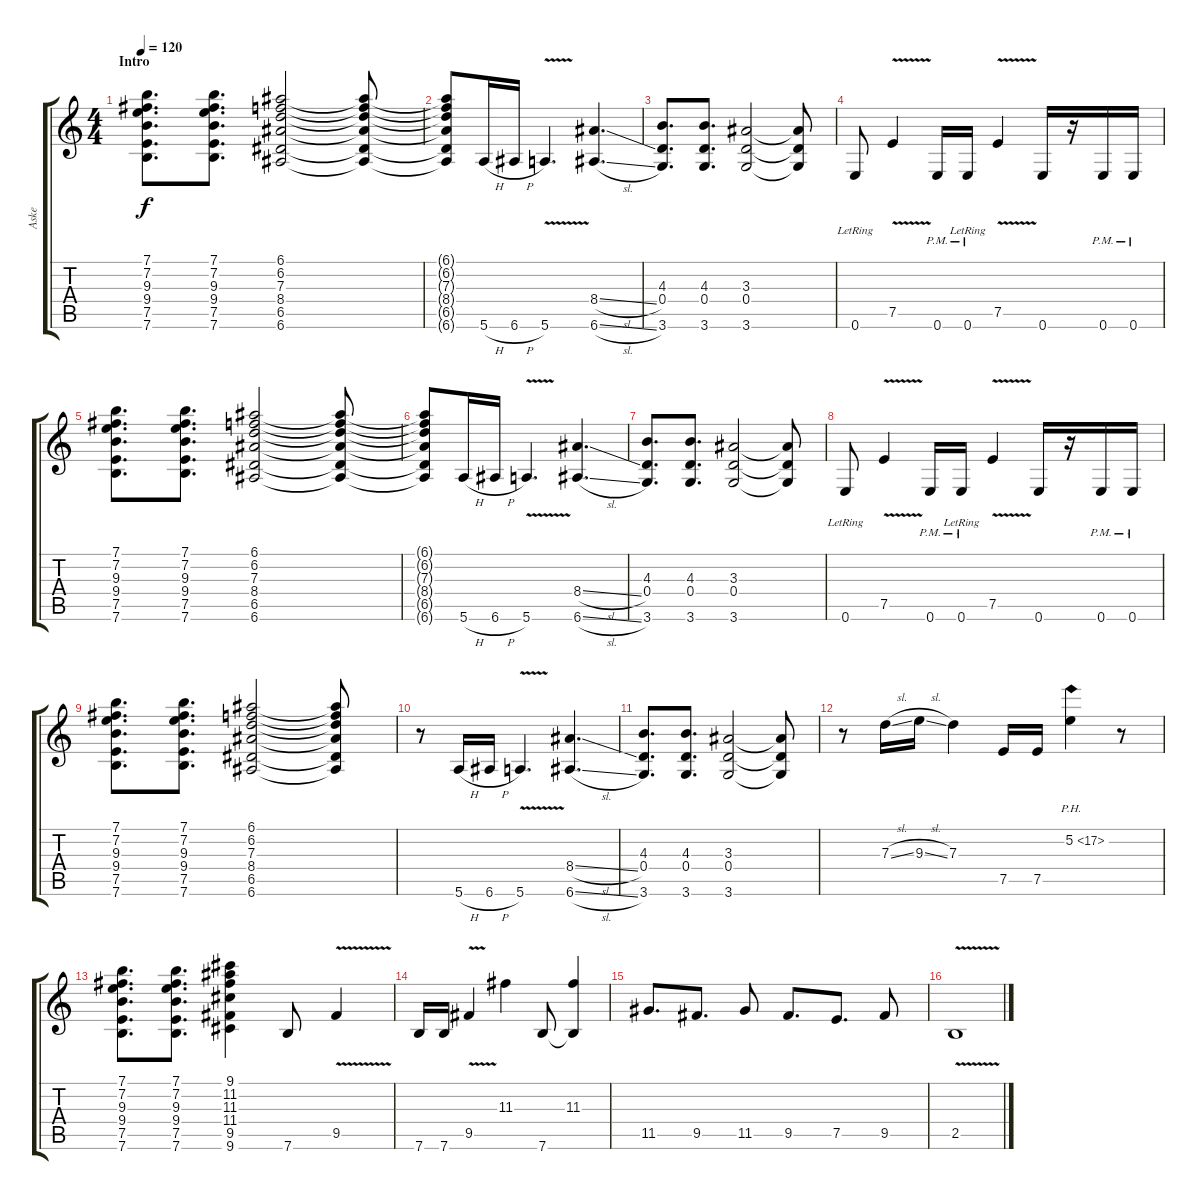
\track ("Aske" "Aske") {instrument acousticguitarsteel}
\staff {score tabs}
\tuning (E4 B3 G3 D3 A2 E2) {hide}
\ts (4 4)
\section ("" "Intro")
\tempo 120
\clef g2
\ks c
(7.1 7.2 9.3 9.4 7.5 7.6).8{d dy f instrument overdrivenguitar} (7.1 7.2 9.3 9.4 7.5 7.6).8{d} (6.1 6.2 7.3 8.4 6.5 6.6).2 (6.1{t} 6.2{t} 7.3{t} 8.4{t} 6.5{t} 6.6{t}).8 |
(6.1{t} 6.2{t} 7.3{t} 8.4{t} 6.5{t} 6.6{t}).8 5.6{h}.16 6.6{h}.16 5.6{v}.4{d} (8.4{sl} 6.6{sl}).4{d} |
(4.3 0.4 3.6).8{d} (4.3 0.4 3.6).8{d} (3.3 0.4 3.6).2 (3.3{t} 0.4{t} 3.6{t}).8 |
0.6{lr}.8 7.5{v}.4 0.6{pm}.16 0.6{pm lr}.16 7.5{v}.4 0.6.16 r.16 0.6{pm}.16 0.6{pm}.16 |
(7.1 7.2 9.3 9.4 7.5 7.6).8{d} (7.1 7.2 9.3 9.4 7.5 7.6).8{d} (6.1 6.2 7.3 8.4 6.5 6.6).2 (6.1{t} 6.2{t} 7.3{t} 8.4{t} 6.5{t} 6.6{t}).8 |
(6.1{t} 6.2{t} 7.3{t} 8.4{t} 6.5{t} 6.6{t}).8 5.6{h}.16 6.6{h}.16 5.6{v}.4{d} (8.4{sl} 6.6{sl}).4{d} |
(4.3 0.4 3.6).8{d} (4.3 0.4 3.6).8{d} (3.3 0.4 3.6).2 (3.3{t} 0.4{t} 3.6{t}).8 |
0.6{lr}.8 7.5{v}.4 0.6{pm}.16 0.6{pm lr}.16 7.5{v}.4 0.6.16 r.16 0.6{pm}.16 0.6{pm}.16 |
(7.1 7.2 9.3 9.4 7.5 7.6).8{d} (7.1 7.2 9.3 9.4 7.5 7.6).8{d} (6.1 6.2 7.3 8.4 6.5 6.6).2 (6.1{t} 6.2{t} 7.3{t} 8.4{t} 6.5{t} 6.6{t}).8 |
r.8 5.6{h}.16 6.6{h}.16 5.6{v}.4{d} (8.4{sl} 6.6{sl}).4{d} |
(4.3 0.4 3.6).8{d} (4.3 0.4 3.6).8{d} (3.3 0.4 3.6).2 (3.3{t} 0.4{t} 3.6{t}).8 |
r.8 7.3{sl}.16 9.3{sl}.16 7.3.4 7.5.16 7.5.16 5.2{ph 12}.4 r.8 |
(7.1 7.2 9.3 9.4 7.5 7.6).8{d} (7.1 7.2 9.3 9.4 7.5 7.6).8{d} (9.1 11.2 11.3 11.4 9.5 9.6).4 7.6.8 9.5{v}.4 |
7.6.16 7.6.16 9.5{v}.4 11.3.4 7.6.8 (11.3 7.6{t}).4 |
11.5.8{d} 9.5.8{d} 11.5.8 9.5.8{d} 7.5.8{d} 9.5.8 |
2.5{v}.1
